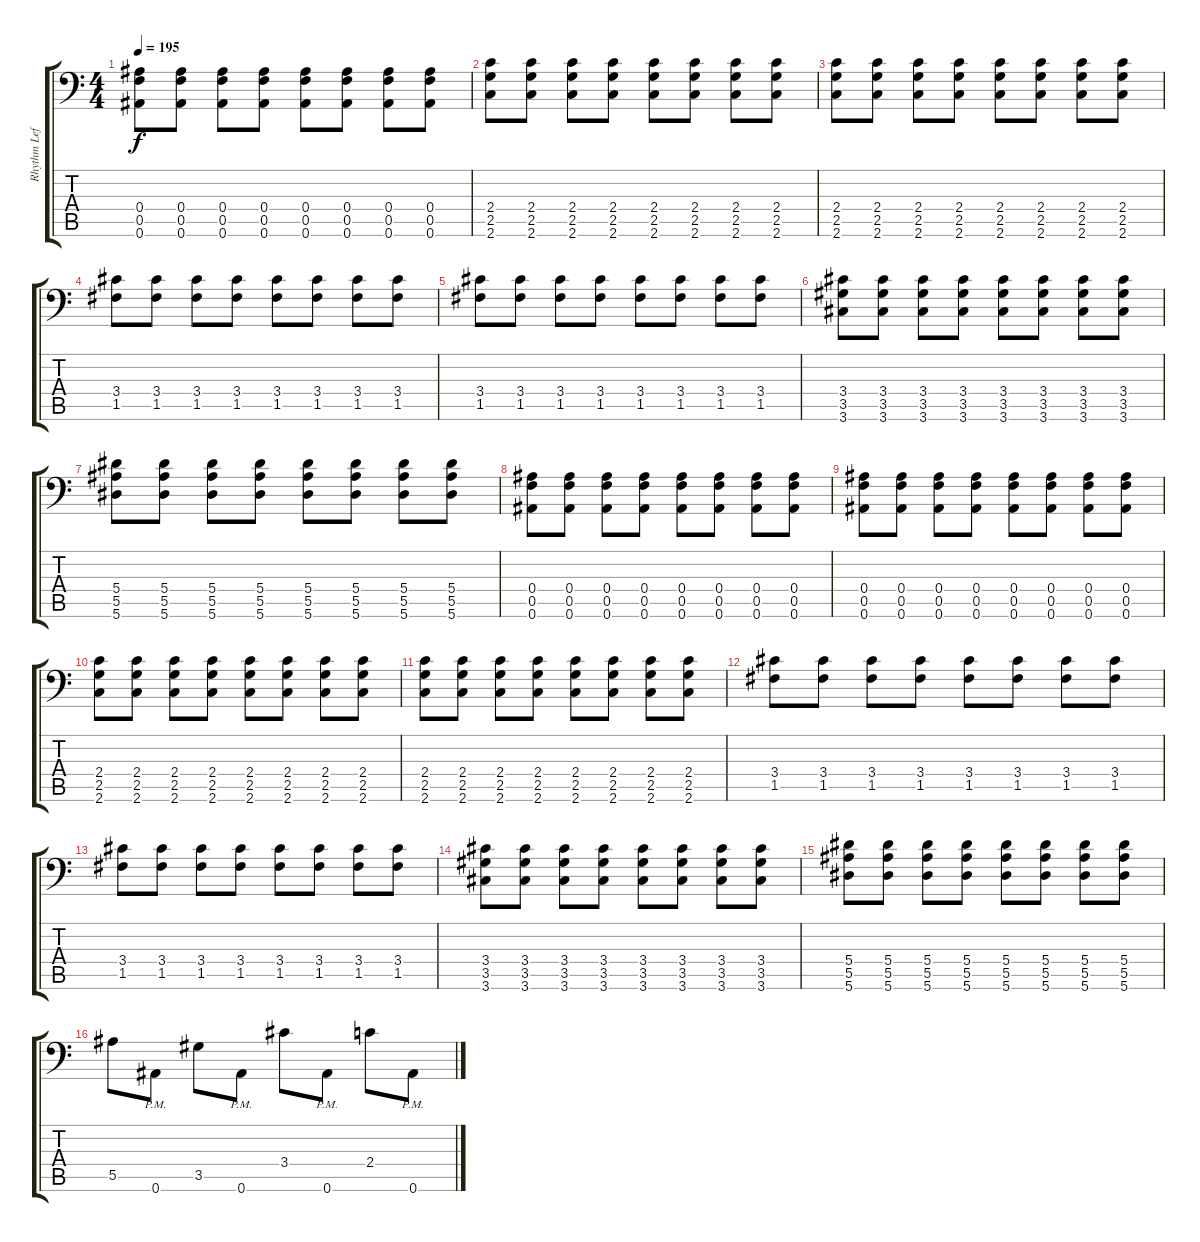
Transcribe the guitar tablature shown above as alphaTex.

\track ("Rhythm Left" "Rhythm Lef") {instrument distortionguitar}
\staff {score tabs}
\tuning (C4 G3 Eb3 Bb2 F2 Bb1) {hide}
\ts (4 4)
\tempo 195
\clef f4
\ks c
(0.4 0.5 0.6).8{dy f} (0.4 0.5 0.6).8 (0.4 0.5 0.6).8 (0.4 0.5 0.6).8 (0.4 0.5 0.6).8 (0.4 0.5 0.6).8 (0.4 0.5 0.6).8 (0.4 0.5 0.6).8 |
(2.4 2.5 2.6).8 (2.4 2.5 2.6).8 (2.4 2.5 2.6).8 (2.4 2.5 2.6).8 (2.4 2.5 2.6).8 (2.4 2.5 2.6).8 (2.4 2.5 2.6).8 (2.4 2.5 2.6).8 |
(2.4 2.5 2.6).8 (2.4 2.5 2.6).8 (2.4 2.5 2.6).8 (2.4 2.5 2.6).8 (2.4 2.5 2.6).8 (2.4 2.5 2.6).8 (2.4 2.5 2.6).8 (2.4 2.5 2.6).8 |
(3.4 1.5).8 (3.4 1.5).8 (3.4 1.5).8 (3.4 1.5).8 (3.4 1.5).8 (3.4 1.5).8 (3.4 1.5).8 (3.4 1.5).8 |
(3.4 1.5).8 (3.4 1.5).8 (3.4 1.5).8 (3.4 1.5).8 (3.4 1.5).8 (3.4 1.5).8 (3.4 1.5).8 (3.4 1.5).8 |
(3.4 3.5 3.6).8 (3.4 3.5 3.6).8 (3.4 3.5 3.6).8 (3.4 3.5 3.6).8 (3.4 3.5 3.6).8 (3.4 3.5 3.6).8 (3.4 3.5 3.6).8 (3.4 3.5 3.6).8 |
(5.4 5.5 5.6).8 (5.4 5.5 5.6).8 (5.4 5.5 5.6).8 (5.4 5.5 5.6).8 (5.4 5.5 5.6).8 (5.4 5.5 5.6).8 (5.4 5.5 5.6).8 (5.4 5.5 5.6).8 |
(0.4 0.5 0.6).8 (0.4 0.5 0.6).8 (0.4 0.5 0.6).8 (0.4 0.5 0.6).8 (0.4 0.5 0.6).8 (0.4 0.5 0.6).8 (0.4 0.5 0.6).8 (0.4 0.5 0.6).8 |
(0.4 0.5 0.6).8 (0.4 0.5 0.6).8 (0.4 0.5 0.6).8 (0.4 0.5 0.6).8 (0.4 0.5 0.6).8 (0.4 0.5 0.6).8 (0.4 0.5 0.6).8 (0.4 0.5 0.6).8 |
(2.4 2.5 2.6).8 (2.4 2.5 2.6).8 (2.4 2.5 2.6).8 (2.4 2.5 2.6).8 (2.4 2.5 2.6).8 (2.4 2.5 2.6).8 (2.4 2.5 2.6).8 (2.4 2.5 2.6).8 |
(2.4 2.5 2.6).8 (2.4 2.5 2.6).8 (2.4 2.5 2.6).8 (2.4 2.5 2.6).8 (2.4 2.5 2.6).8 (2.4 2.5 2.6).8 (2.4 2.5 2.6).8 (2.4 2.5 2.6).8 |
(3.4 1.5).8 (3.4 1.5).8 (3.4 1.5).8 (3.4 1.5).8 (3.4 1.5).8 (3.4 1.5).8 (3.4 1.5).8 (3.4 1.5).8 |
(3.4 1.5).8 (3.4 1.5).8 (3.4 1.5).8 (3.4 1.5).8 (3.4 1.5).8 (3.4 1.5).8 (3.4 1.5).8 (3.4 1.5).8 |
(3.4 3.5 3.6).8 (3.4 3.5 3.6).8 (3.4 3.5 3.6).8 (3.4 3.5 3.6).8 (3.4 3.5 3.6).8 (3.4 3.5 3.6).8 (3.4 3.5 3.6).8 (3.4 3.5 3.6).8 |
(5.4 5.5 5.6).8 (5.4 5.5 5.6).8 (5.4 5.5 5.6).8 (5.4 5.5 5.6).8 (5.4 5.5 5.6).8 (5.4 5.5 5.6).8 (5.4 5.5 5.6).8 (5.4 5.5 5.6).8 |
5.5.8 0.6{pm}.8 3.5.8 0.6{pm}.8 3.4.8 0.6{pm}.8 2.4.8 0.6{pm}.8
